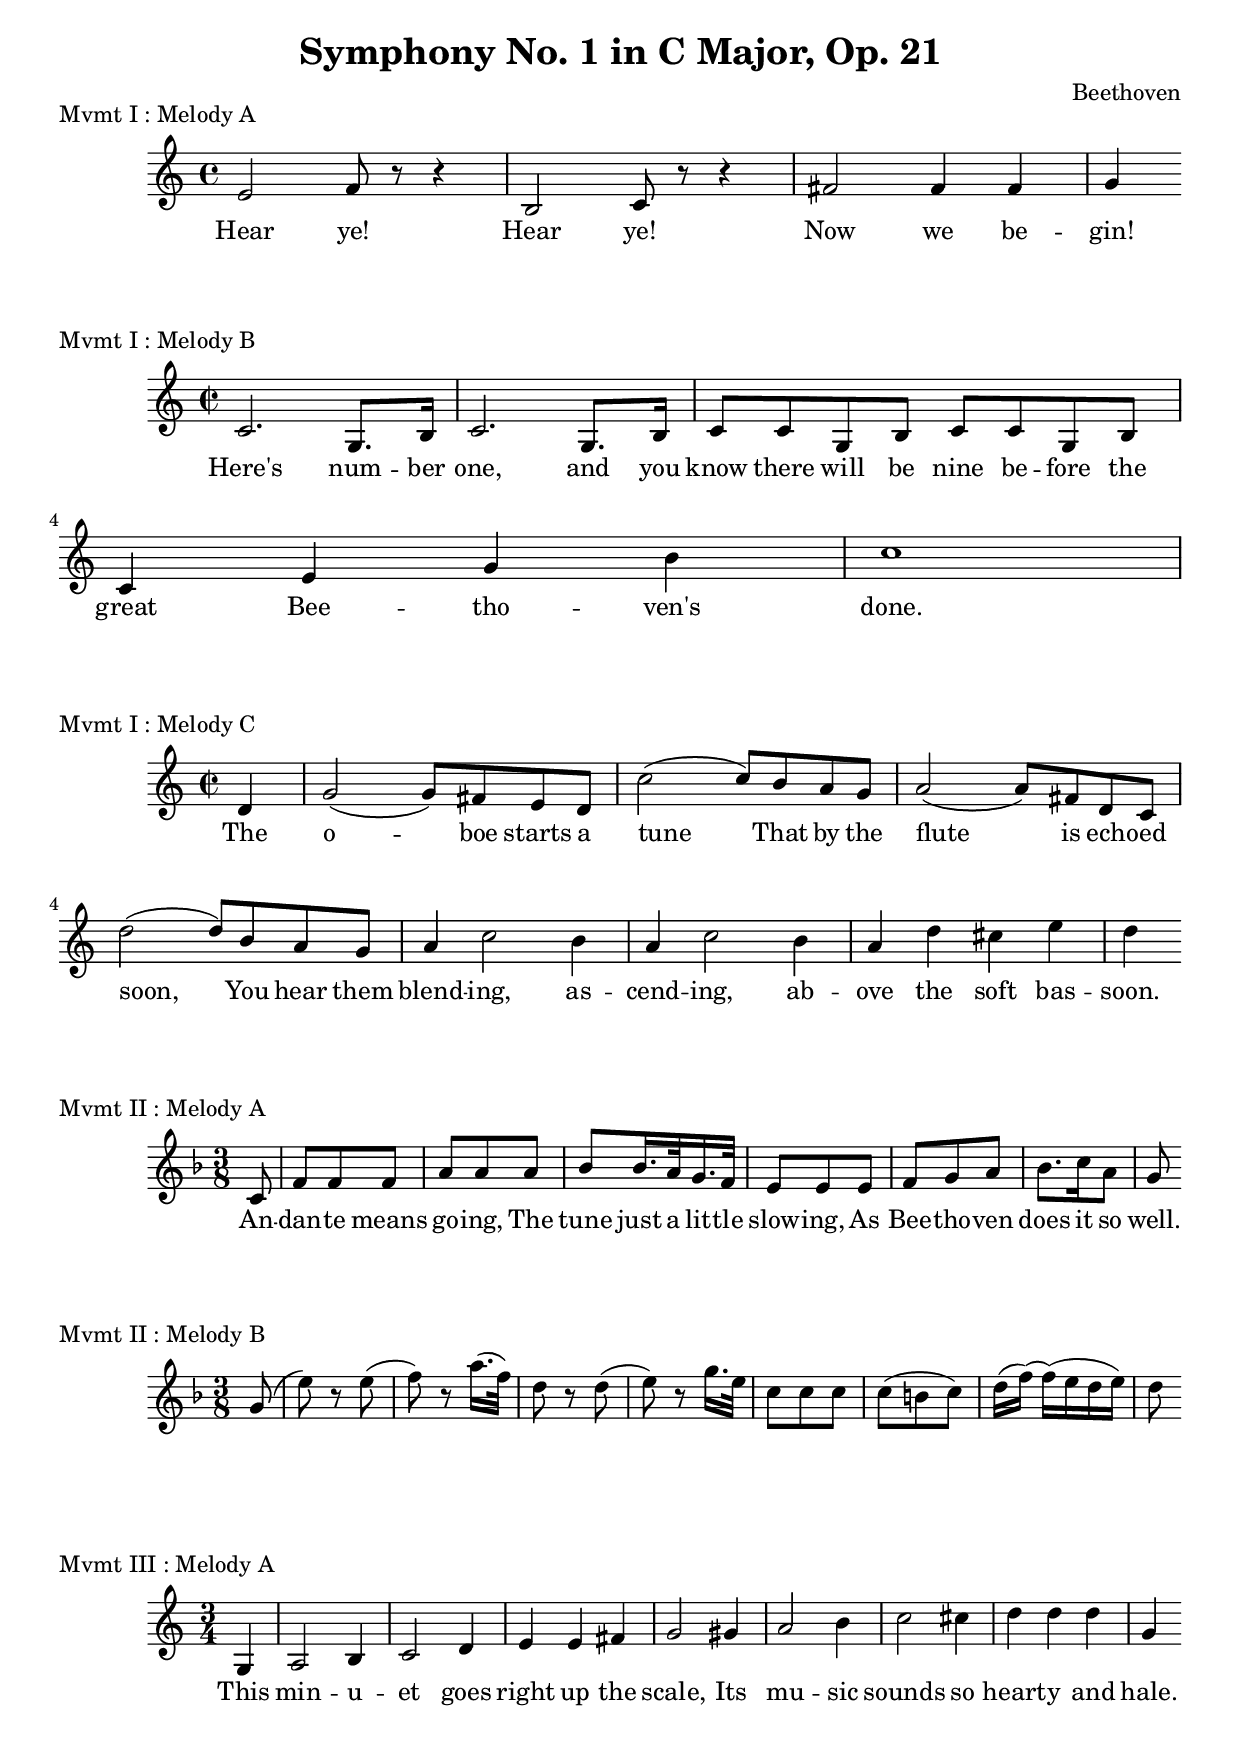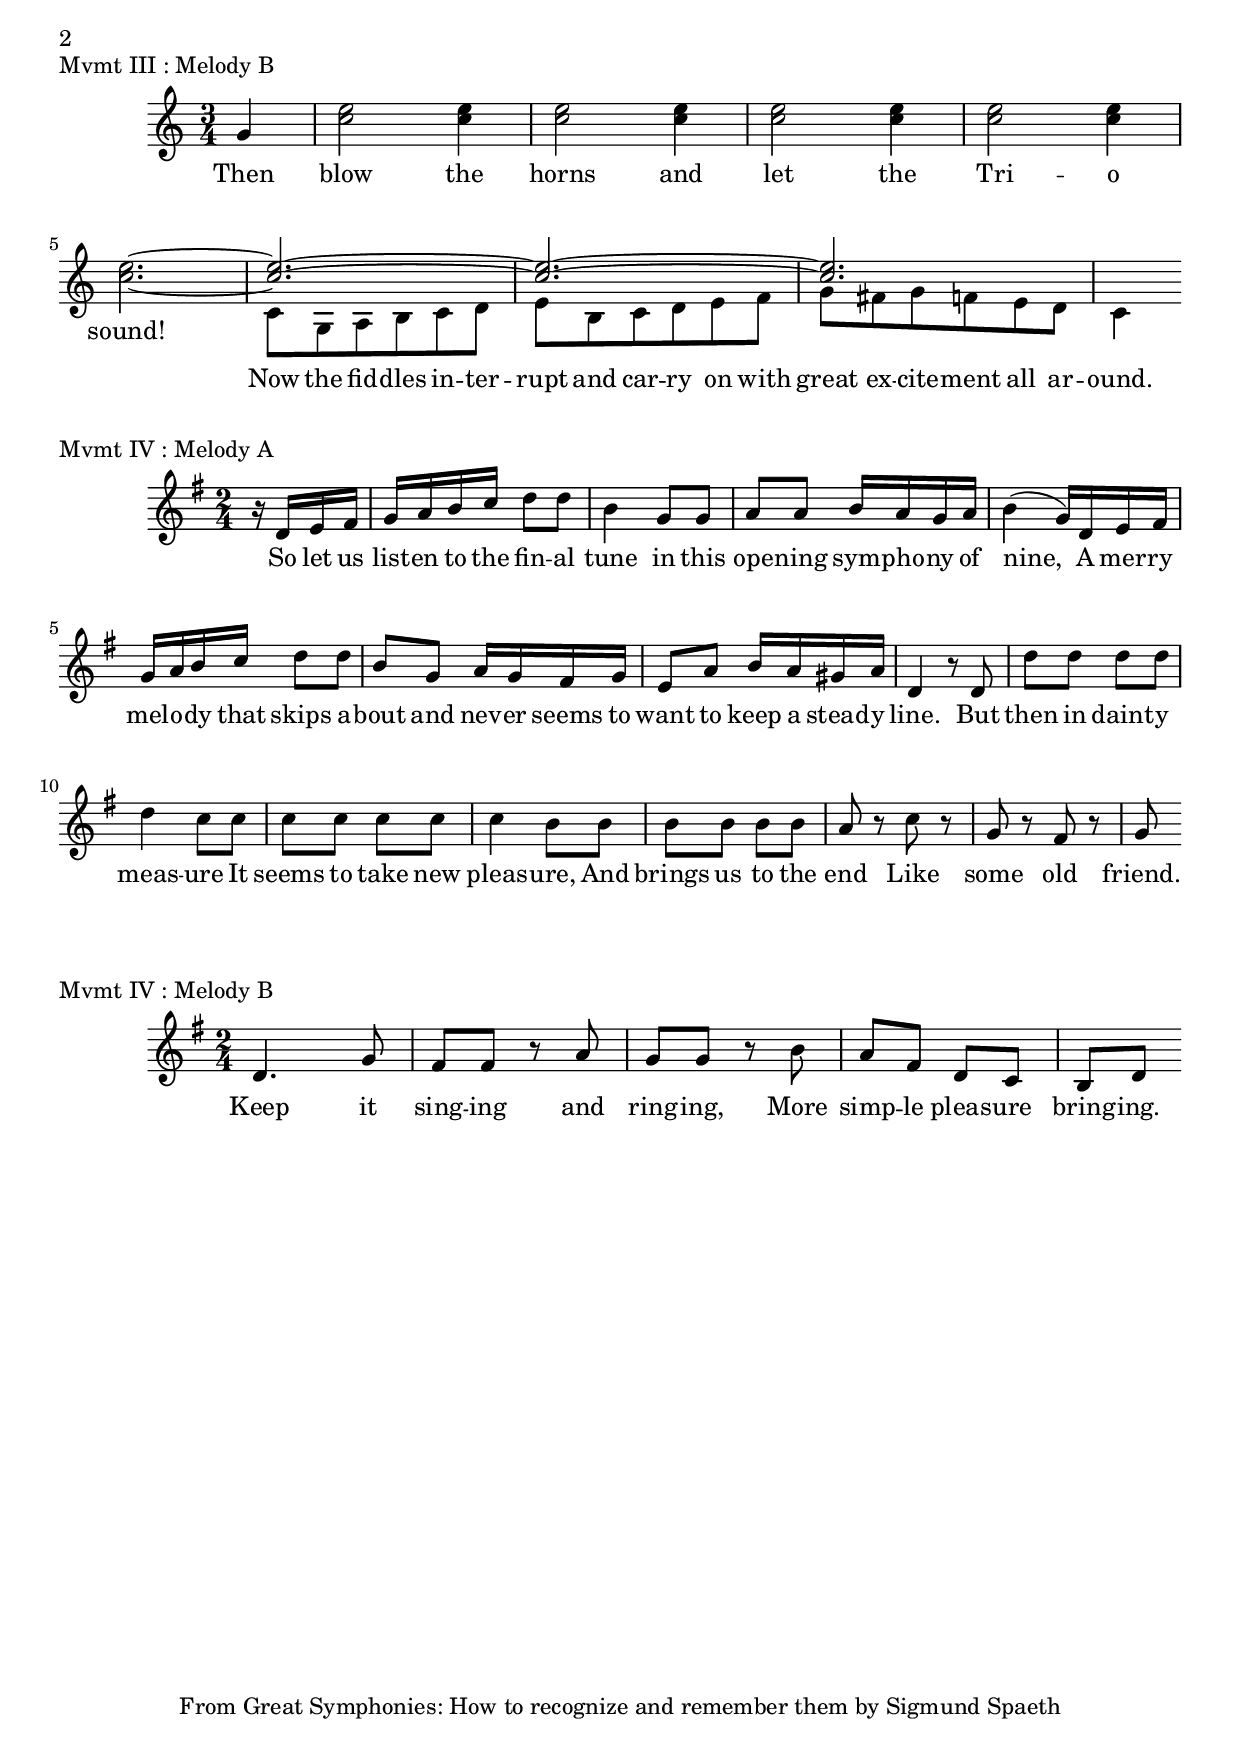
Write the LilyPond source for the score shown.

% Beethoven Symphony No. 1
\version "2.18.2"
% Melody definitions for movements of
% Beethovens's 1st Symphony (beethoven-001)

% Movement I Melody A {{{
melody_ia = <<
    \relative c' {
        \clef "treble"
        \key c \major
        \time 4/4
        e2 f8 r8 r4 | b,2 c8 r8 r4 | fis2 fis4 fis | g
    }
    \addlyrics {
        Hear ye! Hear ye! Now we be -- gin!
    }
>> % }}}

% Movement I Melody B {{{
melody_ib = <<
    \relative c' {
        \clef "treble"
        \key c \major
        \time 2/2
        c2. g8. b16 | c2. g8. b16 |
        c8 c g b c c g b | c4 e g b | c1
    }
    \addlyrics {
        Here's num -- ber one, and you know there will be nine
        be -- fore the great Bee -- tho -- ven's done.
    }
>> % }}}

% Movement I Melody C {{{
melody_ic = <<
    \relative c' {
        \clef "treble"
        \key c \major
        \time 2/2
        \partial 4 d4 |
        g2( g8) fis e d | c'2( c8) b a g |
        a2( a8) fis d c | d'2( d8) b a g |
        a4 c2 b4 | a4 c2 b4 | a4 d cis e | d4
    }
    \addlyrics {
        The o -- -- boe starts a tune
        That by the flute is ech -- oed soon,
        You hear them blend -- ing, as -- cend -- ing,
        ab -- ove the soft bas -- soon.
    }
>> % }}}

% Movement II Melody A {{{
melody_iia = <<
    \relative c' {
        \clef "treble"
        \key f \major
        \time 3/8
        \partial 8 c8 |
        f8 f f | a8 a a | bes8 bes16. a32 g16. f32 |
        e8 e e | f8 g a | bes8. c16 a8 | g8
    }
    \addlyrics {
        An -- dan -- te means go -- ing, The tune just a lit -- tle
        slow -- ing, As Bee -- tho -- ven does it so well.
    }
>> % }}}

% Movement II Melody B {{{
melody_iib = <<
    \relative c' {
        \clef "treble"
        \key f \major
        \time 3/8
        \partial 8 g'8( |
        e'8) r8 e8( | f8) r8 a16.( f32) |
        d8 r8 d8( | e8) r8 g16. e32 |
        c8 c c | c8( b c) | d16([ f)(] f)( e d e) | d8
    }
    \addlyrics {
    }
>> % }}}

% Movement III Melody A {{{
melody_iiia = <<
    \relative c' {
        \clef "treble"
        \key c \major
        \time 3/4
        \partial 4 g4 |
        a2 b4 | c2 d4 | e4 e fis | g2 gis4 |
        a2 b4 | c2 cis4 | d4 d d | g,4
    }
    \addlyrics {
        This min -- u -- et goes right up the scale,
        Its mu -- sic sounds so heart -- y and hale.
    }
>> % }}}

% Movement III Melody B {{{
melody_iiib = <<
    \relative c'' {
        \clef "treble"
        \key c \major
        \time 3/4
        \partial 4 g4 | <c e>2 <c e>4 | <c e>2 <c e>4 |
        <c e>2 <c e>4 | <c e>2 <c e>4 | <c~ e~>2. | 
        <<
          {
            \voiceOne
            <c~ e~>2. | <c~ e~>2. | <c e>2.
          }
          \new Voice {
            \voiceTwo
            c,8 g a b c d | e8 b c d e f | g8 fis g f e d | c4
          }
          \addlyrics {
            Now the fid -- dles in -- ter -- rupt and car -- ry on with
            great ex -- cite -- ment all ar -- ound.
          }
        >> \oneVoice
    }
    \addlyrics {
        Then blow the horns and let the Tri -- o sound!
    }
>> % }}}

% Movement IV Melody A {{{
melody_iva = <<
    \relative c' {
        \clef "treble"
        \key g \major
        \time 2/4
        \partial 4 r16 d e fis |
        g16 a b c d8 d | b4 g8 g |
        a8 a b16 a g a | b4( g16) d e fis |
        g16 a b c d8 d | b8 g a16 g fis g |
        e8 a b16 a gis a | d,4 r8 d8 | d'8 d d d |
        d4 c8 c | c8 c c c | c4 b8 b |
        b8 b b b | a8 r8 c8 r8 | g8 r8 fis r8 | g8
    }
    \addlyrics {
        So let us list -- en to the fin -- al tune in this
        ope -- ning sym -- pho -- ny of nine, A mer -- ry
        mel -- o -- dy that skips a -- bout and nev -- er seems to
        want to keep a stead -- y line. But then in daint -- y
        meas -- ure It seems to take new pleas -- ure, And
        brings us to the end Like some old friend.
    }
>> % }}}

% Movement IV Melody B {{{
melody_ivb = <<
    \relative c' {
        \clef "treble"
        \key g \major
        \time 2/4
        d4. g8 | fis8 fis r8 a8 |
        g8 g r b | a8 fis d c | b8 d
    }
    \addlyrics {
        Keep it sing -- ing and ring -- ing,
        More simp -- le pleas -- ure bring -- ing.
    }
>> % }}}


\header {
    title = "Symphony No. 1 in C Major, Op. 21"
    composer = "Beethoven"
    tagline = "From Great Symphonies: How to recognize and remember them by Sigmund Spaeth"
}
\layout { ragged-right = ##f }

\score {
    \header {piece = "Mvmt I : Melody A"}
    \melody_ia
}

\score {
    \header {piece = "Mvmt I : Melody B"}
    \melody_ib
}

\score {
    \header {piece = "Mvmt I : Melody C"}
    \melody_ic
}

\score {
    \header {piece = "Mvmt II : Melody A"}
    \melody_iia
}

\score {
    \header {piece = "Mvmt II : Melody B"}
    \melody_iib
}

\score {
    \header {piece = "Mvmt III : Melody A"}
    \melody_iiia
}

\pageBreak

\score {
    \header {piece = "Mvmt III : Melody B"}
    \melody_iiib
}

\score {
    \header {piece = "Mvmt IV : Melody A"}
    \melody_iva
}

\score {
    \header {piece = "Mvmt IV : Melody B"}
    \melody_ivb
}
